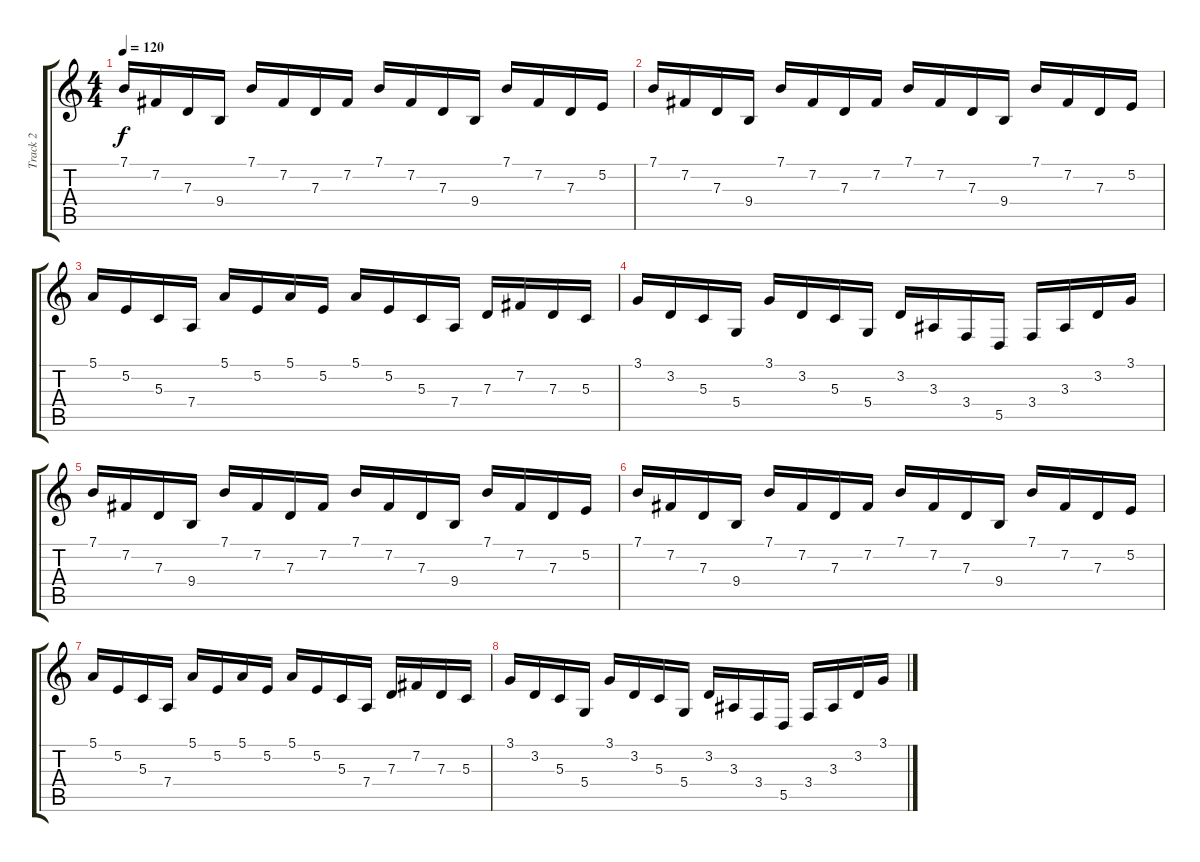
\track ("Track 2" "Track 2") {instrument acousticgrandpiano}
\staff {score tabs}
\tuning (E4 B3 G3 D3 A2 E2) {hide}
\ts (4 4)
\tempo 120
\clef g2
\ks c
7.1.16{dy f} 7.2.16 7.3.16 9.4.16 7.1.16 7.2.16 7.3.16 7.2.16 7.1.16 7.2.16 7.3.16 9.4.16 7.1.16 7.2.16 7.3.16 5.2.16 |
7.1.16 7.2.16 7.3.16 9.4.16 7.1.16 7.2.16 7.3.16 7.2.16 7.1.16 7.2.16 7.3.16 9.4.16 7.1.16 7.2.16 7.3.16 5.2.16 |
5.1.16 5.2.16 5.3.16 7.4.16 5.1.16 5.2.16 5.1.16 5.2.16 5.1.16 5.2.16 5.3.16 7.4.16 7.3.16 7.2.16 7.3.16 5.3.16 |
3.1.16 3.2.16 5.3.16 5.4.16 3.1.16 3.2.16 5.3.16 5.4.16 3.2.16 3.3.16 3.4.16 5.5.16 3.4.16 3.3.16 3.2.16 3.1.16 |
7.1.16 7.2.16 7.3.16 9.4.16 7.1.16 7.2.16 7.3.16 7.2.16 7.1.16 7.2.16 7.3.16 9.4.16 7.1.16 7.2.16 7.3.16 5.2.16 |
7.1.16 7.2.16 7.3.16 9.4.16 7.1.16 7.2.16 7.3.16 7.2.16 7.1.16 7.2.16 7.3.16 9.4.16 7.1.16 7.2.16 7.3.16 5.2.16 |
5.1.16 5.2.16 5.3.16 7.4.16 5.1.16 5.2.16 5.1.16 5.2.16 5.1.16 5.2.16 5.3.16 7.4.16 7.3.16 7.2.16 7.3.16 5.3.16 |
3.1.16 3.2.16 5.3.16 5.4.16 3.1.16 3.2.16 5.3.16 5.4.16 3.2.16 3.3.16 3.4.16 5.5.16 3.4.16 3.3.16 3.2.16 3.1.16
